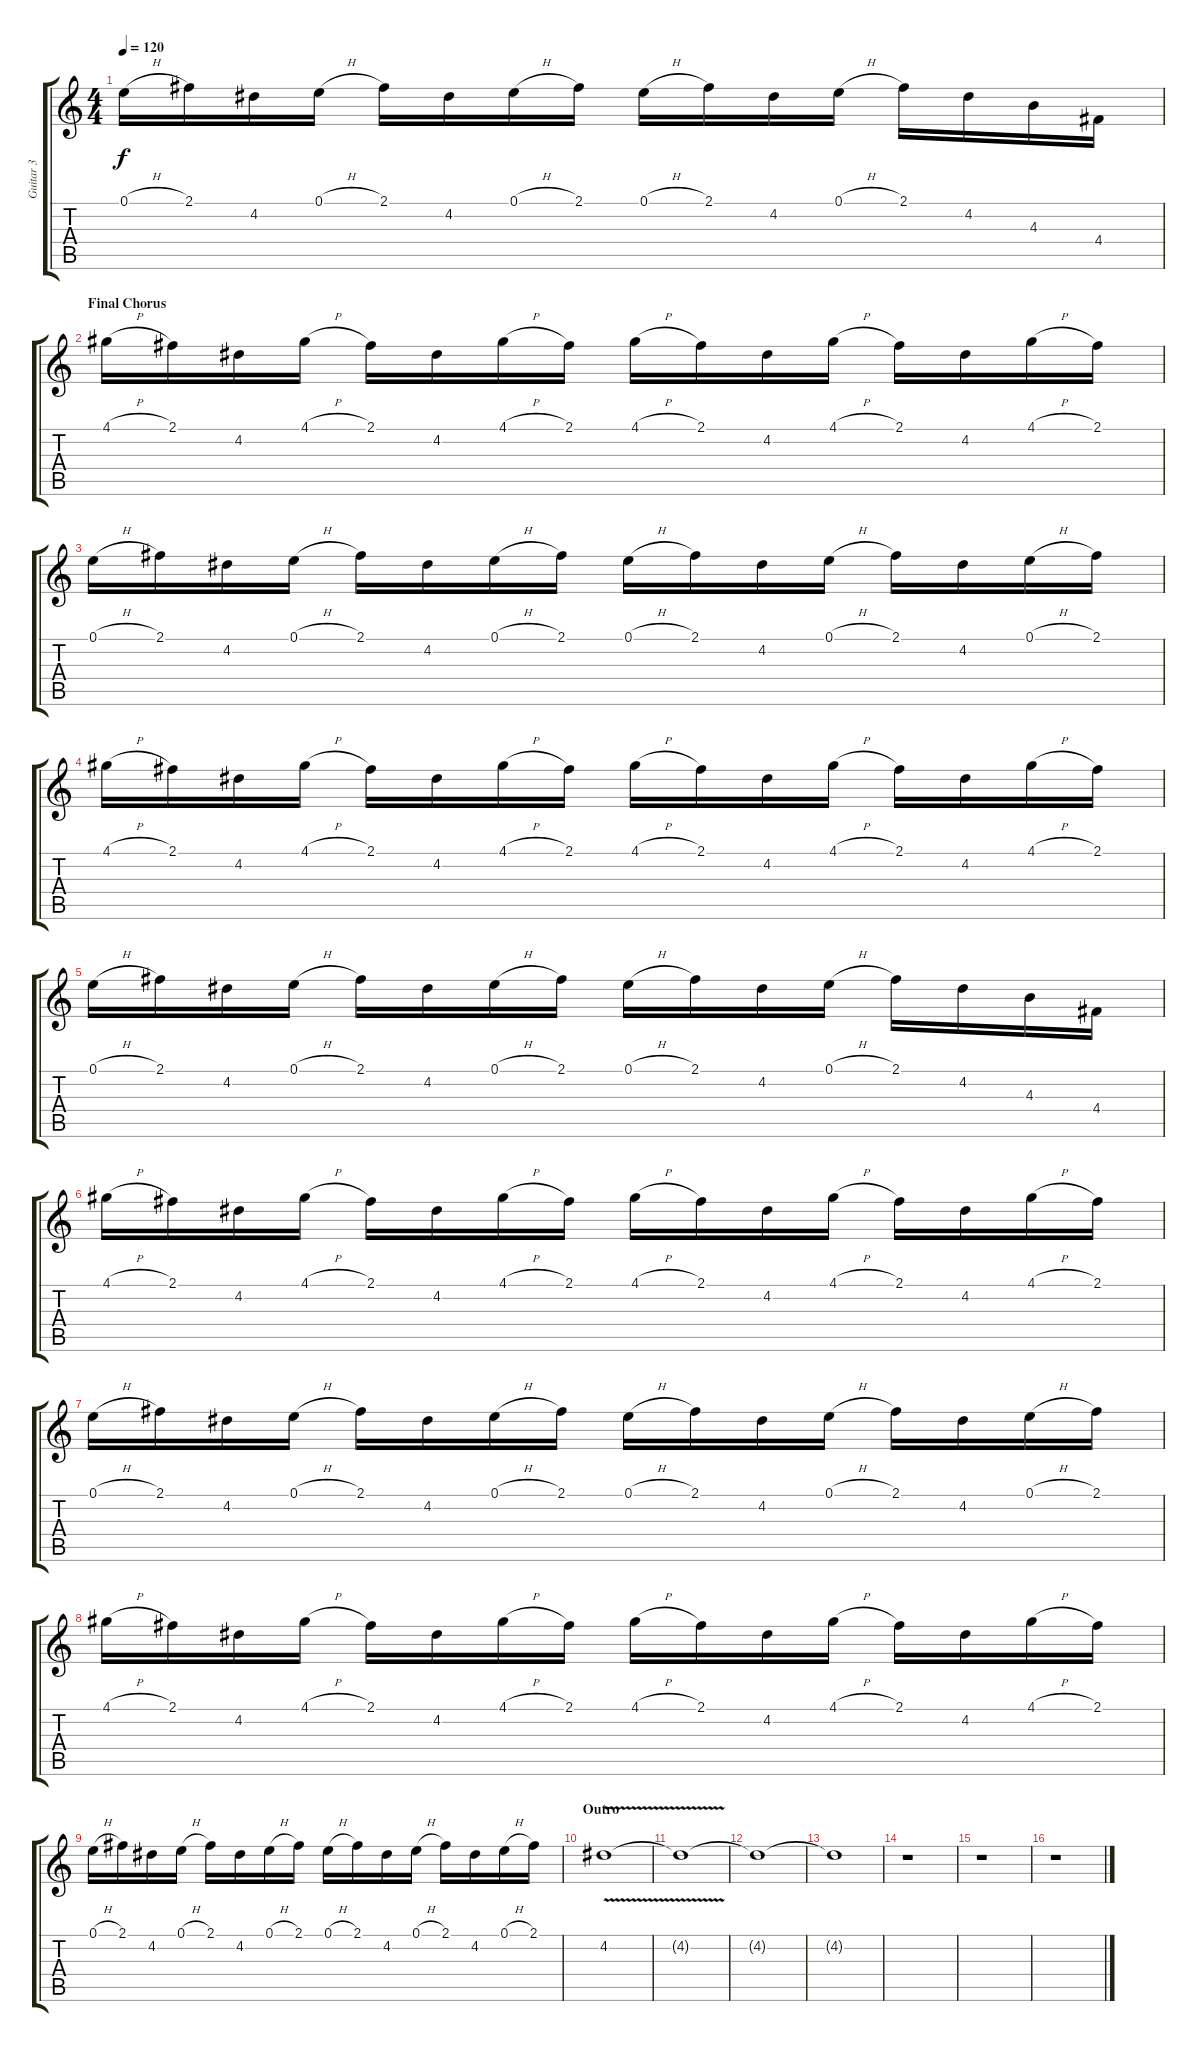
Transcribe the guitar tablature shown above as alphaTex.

\track ("Guitar 3" "Guitar 3") {instrument overdrivenguitar}
\staff {score tabs}
\tuning (E4 B3 G3 D3 A2 E2) {hide}
\ts (4 4)
\tempo 120
\clef g2
\ks c
0.1{h}.16{dy f} 2.1.16 4.2.16 0.1{h}.16 2.1.16 4.2.16 0.1{h}.16 2.1.16 0.1{h}.16 2.1.16 4.2.16 0.1{h}.16 2.1.16 4.2.16 4.3.16 4.4.16 |
\section ("" "Final Chorus")
4.1{h}.16 2.1.16 4.2.16 4.1{h}.16 2.1.16 4.2.16 4.1{h}.16 2.1.16 4.1{h}.16 2.1.16 4.2.16 4.1{h}.16 2.1.16 4.2.16 4.1{h}.16 2.1.16 |
0.1{h}.16 2.1.16 4.2.16 0.1{h}.16 2.1.16 4.2.16 0.1{h}.16 2.1.16 0.1{h}.16 2.1.16 4.2.16 0.1{h}.16 2.1.16 4.2.16 0.1{h}.16 2.1.16 |
4.1{h}.16 2.1.16 4.2.16 4.1{h}.16 2.1.16 4.2.16 4.1{h}.16 2.1.16 4.1{h}.16 2.1.16 4.2.16 4.1{h}.16 2.1.16 4.2.16 4.1{h}.16 2.1.16 |
0.1{h}.16 2.1.16 4.2.16 0.1{h}.16 2.1.16 4.2.16 0.1{h}.16 2.1.16 0.1{h}.16 2.1.16 4.2.16 0.1{h}.16 2.1.16 4.2.16 4.3.16 4.4.16 |
4.1{h}.16 2.1.16 4.2.16 4.1{h}.16 2.1.16 4.2.16 4.1{h}.16 2.1.16 4.1{h}.16 2.1.16 4.2.16 4.1{h}.16 2.1.16 4.2.16 4.1{h}.16 2.1.16 |
0.1{h}.16 2.1.16 4.2.16 0.1{h}.16 2.1.16 4.2.16 0.1{h}.16 2.1.16 0.1{h}.16 2.1.16 4.2.16 0.1{h}.16 2.1.16 4.2.16 0.1{h}.16 2.1.16 |
4.1{h}.16 2.1.16 4.2.16 4.1{h}.16 2.1.16 4.2.16 4.1{h}.16 2.1.16 4.1{h}.16 2.1.16 4.2.16 4.1{h}.16 2.1.16 4.2.16 4.1{h}.16 2.1.16 |
0.1{h}.16 2.1.16 4.2.16 0.1{h}.16 2.1.16 4.2.16 0.1{h}.16 2.1.16 0.1{h}.16 2.1.16 4.2.16 0.1{h}.16 2.1.16 4.2.16 0.1{h}.16 2.1.16 |
\section ("" "Outro")
4.2{v}.1{volume 0} |
4.2{t}.1 |
4.2{t}.1 |
4.2{t}.1 |
r.1 |
r.1 |
r.1
